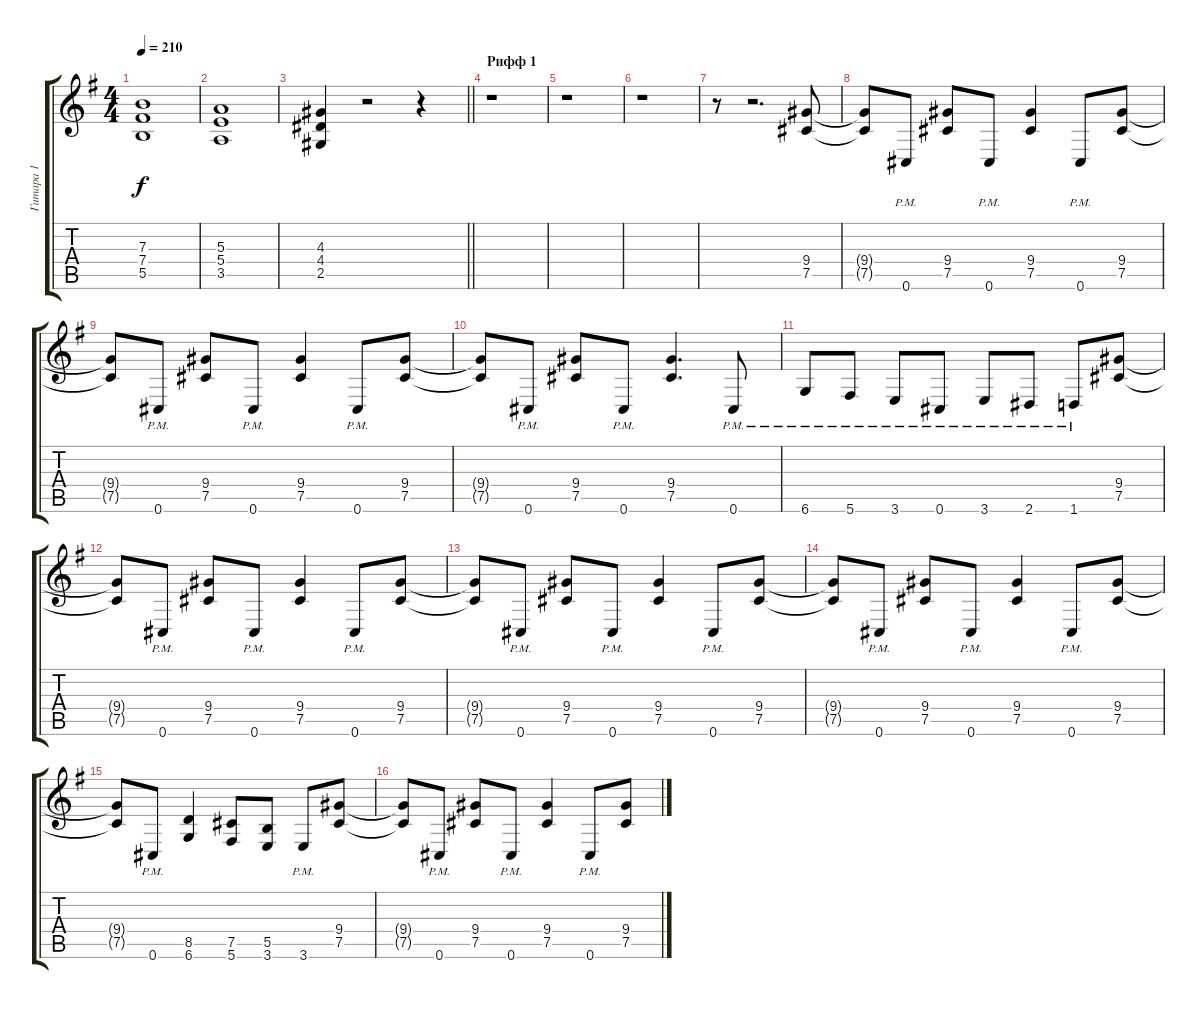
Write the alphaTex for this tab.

\track ("Гитара 1" "Гитара 1") {instrument distortionguitar}
\staff {score tabs}
\tuning (Db4 Ab3 E3 B2 Gb2 Db2) {hide}
\ts (4 4)
\tempo 210
\clef g2
\ks g
(7.3 7.4 5.5).1{dy f} |
(5.3 5.4 3.5).1 |
\barLineRight lightlight
(4.3 4.4 2.5).4 r.2 r.4 |
\section ("" "Рифф 1")
r.1 |
r.1 |
r.1 |
r.8 r.2{d} (9.4 7.5).8 |
(9.4{t} 7.5{t}).8 0.6{pm}.8 (9.4 7.5).8 0.6{pm}.8 (9.4 7.5).4 0.6{pm}.8 (9.4 7.5).8 |
(9.4{t} 7.5{t}).8 0.6{pm}.8 (9.4 7.5).8 0.6{pm}.8 (9.4 7.5).4 0.6{pm}.8 (9.4 7.5).8 |
(9.4{t} 7.5{t}).8 0.6{pm}.8 (9.4 7.5).8 0.6{pm}.8 (9.4 7.5).4{d} 0.6{pm}.8 |
6.6{pm}.8 5.6{pm}.8 3.6{pm}.8 0.6{pm}.8 3.6{pm}.8 2.6{pm}.8 1.6{pm}.8 (9.4 7.5).8 |
(9.4{t} 7.5{t}).8 0.6{pm}.8 (9.4 7.5).8 0.6{pm}.8 (9.4 7.5).4 0.6{pm}.8 (9.4 7.5).8 |
(9.4{t} 7.5{t}).8 0.6{pm}.8 (9.4 7.5).8 0.6{pm}.8 (9.4 7.5).4 0.6{pm}.8 (9.4 7.5).8 |
(9.4{t} 7.5{t}).8 0.6{pm}.8 (9.4 7.5).8 0.6{pm}.8 (9.4 7.5).4 0.6{pm}.8 (9.4 7.5).8 |
(9.4{t} 7.5{t}).8 0.6{pm}.8 (8.5 6.6).4 (7.5 5.6).8 (5.5 3.6).8 3.6{pm}.8 (9.4 7.5).8 |
(9.4{t} 7.5{t}).8 0.6{pm}.8 (9.4 7.5).8 0.6{pm}.8 (9.4 7.5).4 0.6{pm}.8 (9.4 7.5).8
